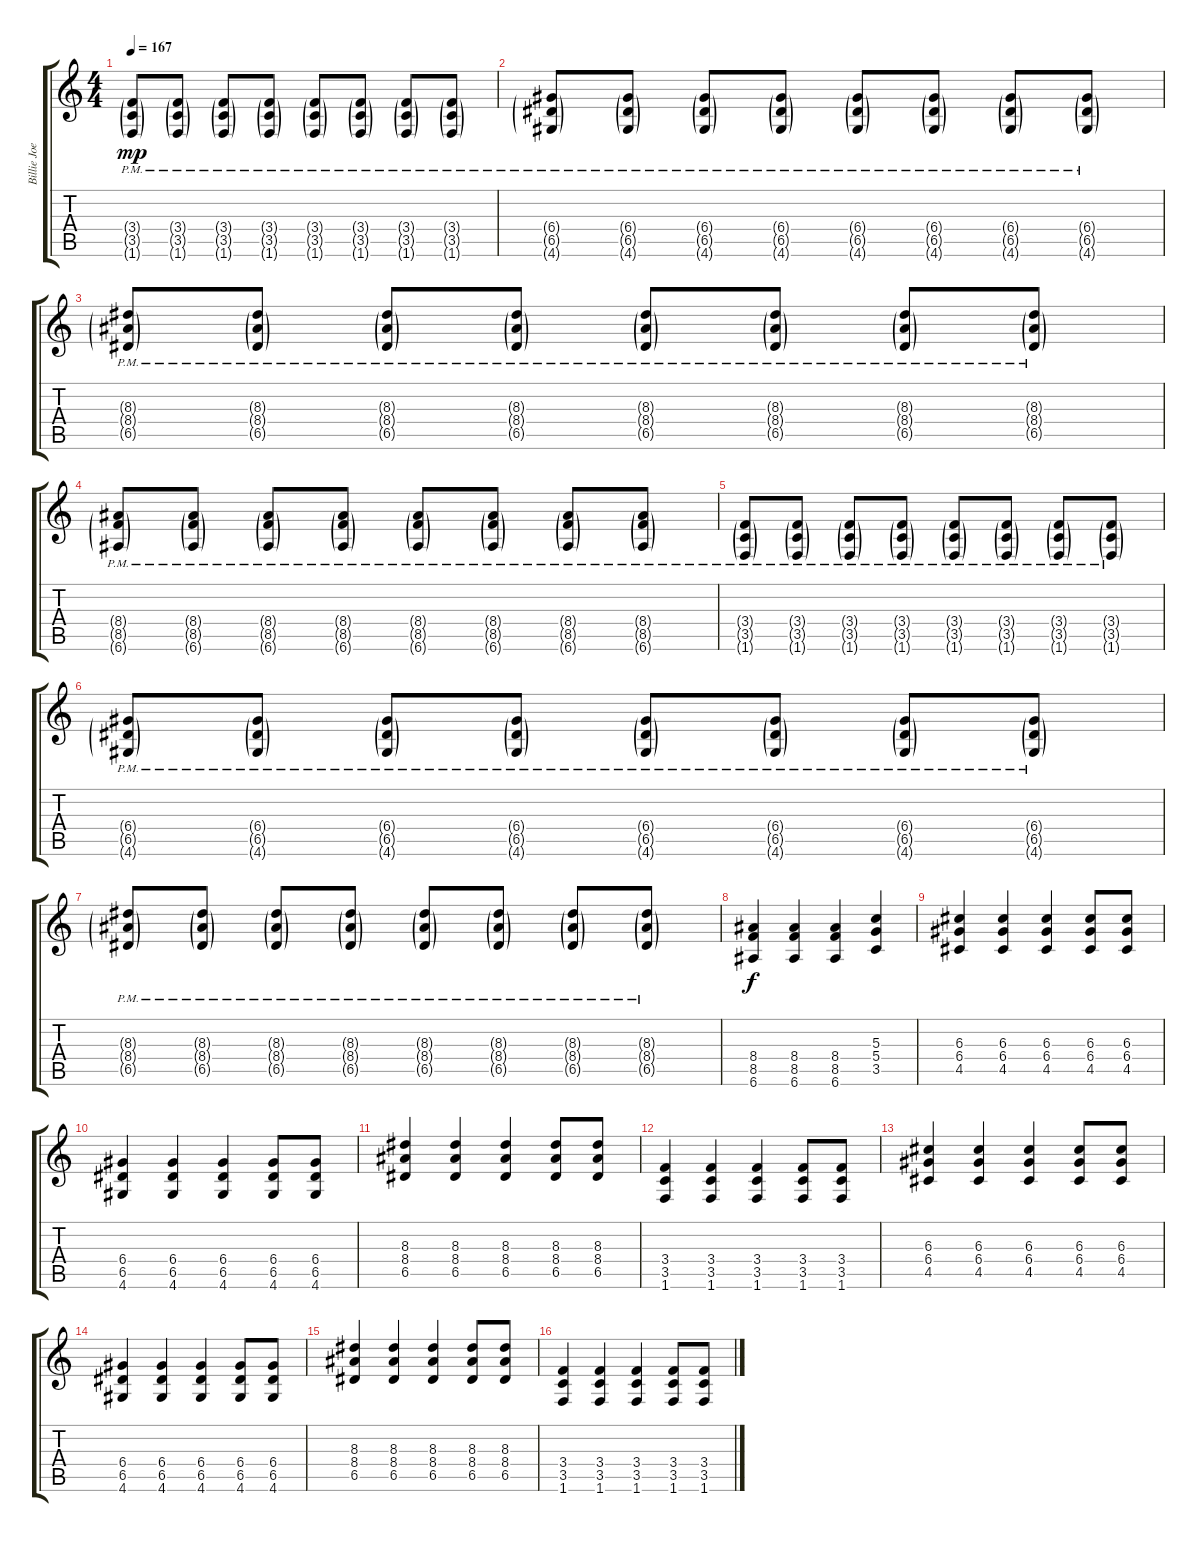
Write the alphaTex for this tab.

\track ("Billie Joe Armstrong" "Billie Joe") {instrument overdrivenguitar}
\staff {score tabs}
\tuning (E4 B3 G3 D3 A2 E2) {hide}
\ts (4 4)
\tempo 167
\clef g2
\ks c
(3.4{g pm} 3.5{g pm} 1.6{g pm}).8{dy mp} (3.4{g pm} 3.5{g pm} 1.6{g pm}).8 (3.4{g pm} 3.5{g pm} 1.6{g pm}).8 (3.4{g pm} 3.5{g pm} 1.6{g pm}).8 (3.4{g pm} 3.5{g pm} 1.6{g pm}).8 (3.4{g pm} 3.5{g pm} 1.6{g pm}).8 (3.4{g pm} 3.5{g pm} 1.6{g pm}).8 (3.4{g pm} 3.5{g pm} 1.6{g pm}).8 |
(6.4{g pm} 6.5{g pm} 4.6{g pm}).8 (6.4{g pm} 6.5{g pm} 4.6{g pm}).8 (6.4{g pm} 6.5{g pm} 4.6{g pm}).8 (6.4{g pm} 6.5{g pm} 4.6{g pm}).8 (6.4{g pm} 6.5{g pm} 4.6{g pm}).8 (6.4{g pm} 6.5{g pm} 4.6{g pm}).8 (6.4{g pm} 6.5{g pm} 4.6{g pm}).8 (6.4{g pm} 6.5{g pm} 4.6{g pm}).8 |
(8.3{g pm} 8.4{g pm} 6.5{g pm}).8 (8.3{g pm} 8.4{g pm} 6.5{g pm}).8 (8.3{g pm} 8.4{g pm} 6.5{g pm}).8 (8.3{g pm} 8.4{g pm} 6.5{g pm}).8 (8.3{g pm} 8.4{g pm} 6.5{g pm}).8 (8.3{g pm} 8.4{g pm} 6.5{g pm}).8 (8.3{g pm} 8.4{g pm} 6.5{g pm}).8 (8.3{g pm} 8.4{g pm} 6.5{g pm}).8 |
(8.4{g pm} 8.5{g pm} 6.6{g pm}).8 (8.4{g pm} 8.5{g pm} 6.6{g pm}).8 (8.4{g pm} 8.5{g pm} 6.6{g pm}).8 (8.4{g pm} 8.5{g pm} 6.6{g pm}).8 (8.4{g pm} 8.5{g pm} 6.6{g pm}).8 (8.4{g pm} 8.5{g pm} 6.6{g pm}).8 (8.4{g pm} 8.5{g pm} 6.6{g pm}).8 (8.4{g pm} 8.5{g pm} 6.6{g pm}).8 |
(3.4{g pm} 3.5{g pm} 1.6{g pm}).8 (3.4{g pm} 3.5{g pm} 1.6{g pm}).8 (3.4{g pm} 3.5{g pm} 1.6{g pm}).8 (3.4{g pm} 3.5{g pm} 1.6{g pm}).8 (3.4{g pm} 3.5{g pm} 1.6{g pm}).8 (3.4{g pm} 3.5{g pm} 1.6{g pm}).8 (3.4{g pm} 3.5{g pm} 1.6{g pm}).8 (3.4{g pm} 3.5{g pm} 1.6{g pm}).8 |
(6.4{g pm} 6.5{g pm} 4.6{g pm}).8 (6.4{g pm} 6.5{g pm} 4.6{g pm}).8 (6.4{g pm} 6.5{g pm} 4.6{g pm}).8 (6.4{g pm} 6.5{g pm} 4.6{g pm}).8 (6.4{g pm} 6.5{g pm} 4.6{g pm}).8 (6.4{g pm} 6.5{g pm} 4.6{g pm}).8 (6.4{g pm} 6.5{g pm} 4.6{g pm}).8 (6.4{g pm} 6.5{g pm} 4.6{g pm}).8 |
(8.3{g pm} 8.4{g pm} 6.5{g pm}).8 (8.3{g pm} 8.4{g pm} 6.5{g pm}).8 (8.3{g pm} 8.4{g pm} 6.5{g pm}).8 (8.3{g pm} 8.4{g pm} 6.5{g pm}).8 (8.3{g pm} 8.4{g pm} 6.5{g pm}).8 (8.3{g pm} 8.4{g pm} 6.5{g pm}).8 (8.3{g pm} 8.4{g pm} 6.5{g pm}).8 (8.3{g pm} 8.4{g pm} 6.5{g pm}).8 |
(8.4 8.5 6.6).4{dy f volume 13 instrument overdrivenguitar} (8.4 8.5 6.6).4 (8.4 8.5 6.6).4 (5.3 5.4 3.5).4 |
(6.3 6.4 4.5).4{volume 13 instrument overdrivenguitar} (6.3 6.4 4.5).4 (6.3 6.4 4.5).4 (6.3 6.4 4.5).8 (6.3 6.4 4.5).8 |
(6.4 6.5 4.6).4 (6.4 6.5 4.6).4 (6.4 6.5 4.6).4 (6.4 6.5 4.6).8 (6.4 6.5 4.6).8 |
(8.3 8.4 6.5).4 (8.3 8.4 6.5).4 (8.3 8.4 6.5).4 (8.3 8.4 6.5).8 (8.3 8.4 6.5).8 |
(3.4 3.5 1.6).4 (3.4 3.5 1.6).4 (3.4 3.5 1.6).4 (3.4 3.5 1.6).8 (3.4 3.5 1.6).8 |
(6.3 6.4 4.5).4 (6.3 6.4 4.5).4 (6.3 6.4 4.5).4 (6.3 6.4 4.5).8 (6.3 6.4 4.5).8 |
(6.4 6.5 4.6).4 (6.4 6.5 4.6).4 (6.4 6.5 4.6).4 (6.4 6.5 4.6).8 (6.4 6.5 4.6).8 |
(8.3 8.4 6.5).4 (8.3 8.4 6.5).4 (8.3 8.4 6.5).4 (8.3 8.4 6.5).8 (8.3 8.4 6.5).8 |
(3.4 3.5 1.6).4 (3.4 3.5 1.6).4 (3.4 3.5 1.6).4 (3.4 3.5 1.6).8 (3.4 3.5 1.6).8
